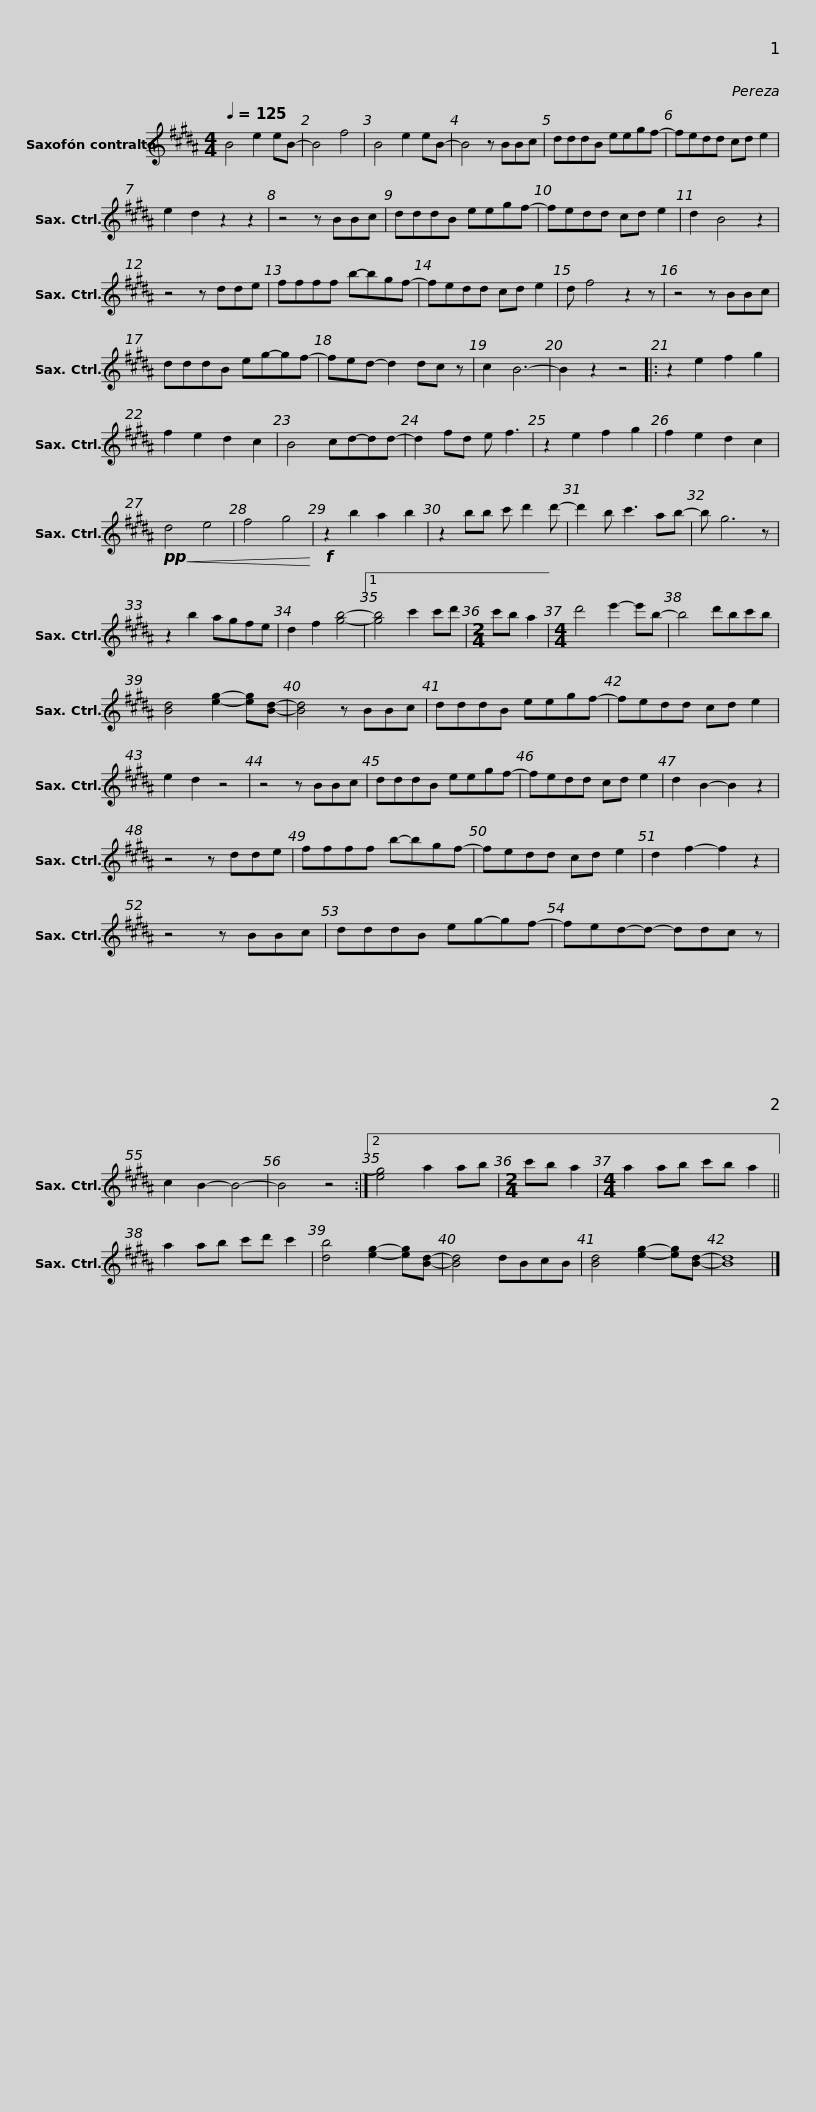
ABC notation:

X:1
L:1/8
Q:1/4=125
M:4/4
I:linebreak $
K:none
V:1 treble transpose=-9
V:1
[K:B] B4 e2 eB- | B4 f4 | B4 e2 eB- | B4 z BBc | dddB eegf- | %5
 fedd cd e2 | e2 d2 z2 z2 | z4 z BBc |$ dddB eegf- | fedd cd e2 | %10
 d2 B4 z2 | z4 z dde | ffff b-bgf- | fedd cd e2 | d f4 z2 z |$ %15
 z4 z BBc | dddB eg-gf- | fed- d2 dc z | c2 B6- | B2 z2 z4 |: %20
 z2 e2 f2 g2 | f2 e2 d2 c2 | B4 cd-dd- |$ d2 fd e f3 | z2 e2 f2 g2 | %25
 f2 e2 d2 c2 |!pp!!<(! d4 e4 | f4 g4!<)! |!f! z2 b2 a2 b2 | z2 bb c' d'2 d'- | %30
 d'2 b c'3 ab- | b g6 z |$ z2 b2 agfe | d2 f2 [gb]4- |1 [gb]4 c'2 c'd' | %35
[M:2/4] c'b a2 |[M:4/4] d'4 e'2- e'b- | b4 d'bc'b | [Bd]4 [eg]2- [eg][Bd]- |$ [Bd]4 z BBc | %40
 dddB eegf- | fedd cd e2 | e2 d2 z4 | z4 z BBc | dddB eegf- | %45
 fedd cd e2 |$ d2 B2- B2 z2 | z4 z dde | ffff b-bgf- | fedd cd e2 | %50
 d2 f2- f2 z2 | z4 z BBc | dddB eg-gf- |$ fed-d- ddc z | c2 B2- B4- | %55
 B4 z4 :|2 [eg]4 a2 ab |[M:2/4] c'b a2 |[M:4/4] a2 ab c'b a2 || a2 ab c'd' c'2 |$ %60
 [db]4 [eg]2- [eg][Bd]- | [Bd]4 dBcB | [Bd]4 [eg]2- [eg][Bd]- | [Bd]8 |] %64
